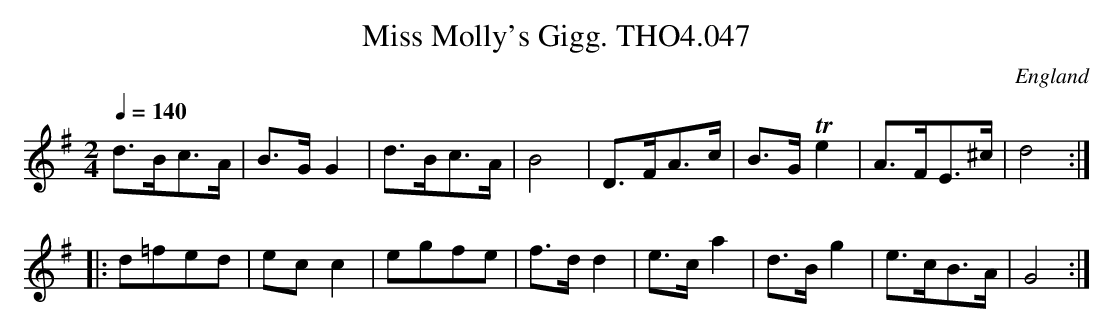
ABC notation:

X:1
T:Miss Molly's Gigg. THO4.047
O:England
M:2/4
L:1/8
Q:1/4=140
K:G major
d>Bc>A|B>G G2|d>Bc>A|B4|D>FA>c|B>G Te2|A>FE>^c|d4:|
|:d=fed|ec c2|egfe|f>d d2|e>c a2|d>B g2|e>cB>A|G4:|
